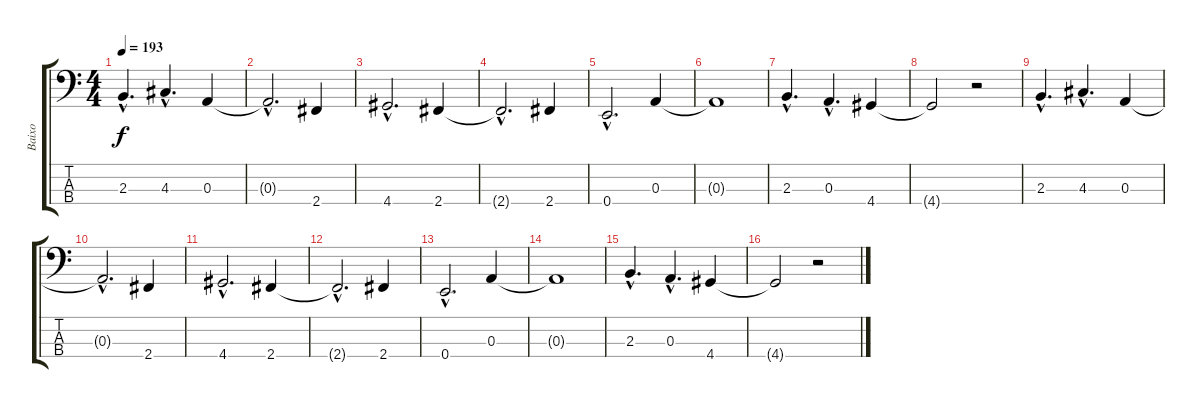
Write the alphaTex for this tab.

\track ("Baixo" "Baixo") {instrument electricbasspick}
\staff {score tabs}
\tuning (G2 D2 A1 E1) {hide}
\ts (4 4)
\tempo 193
\clef f4
\ks c
2.3{hac}.4{d dy f} 4.3{hac}.4{d} 0.3.4 |
0.3{hac t}.2{d} 2.4.4 |
4.4{hac}.2{d} 2.4.4 |
2.4{hac t}.2{d} 2.4.4 |
0.4{hac}.2{d} 0.3.4 |
0.3{t}.1 |
2.3{hac}.4{d} 0.3{hac}.4{d} 4.4.4 |
4.4{t}.2 r.2 |
2.3{hac}.4{d} 4.3{hac}.4{d} 0.3.4 |
0.3{hac t}.2{d} 2.4.4 |
4.4{hac}.2{d} 2.4.4 |
2.4{hac t}.2{d} 2.4.4 |
0.4{hac}.2{d} 0.3.4 |
0.3{t}.1 |
2.3{hac}.4{d} 0.3{hac}.4{d} 4.4.4 |
4.4{t}.2 r.2
